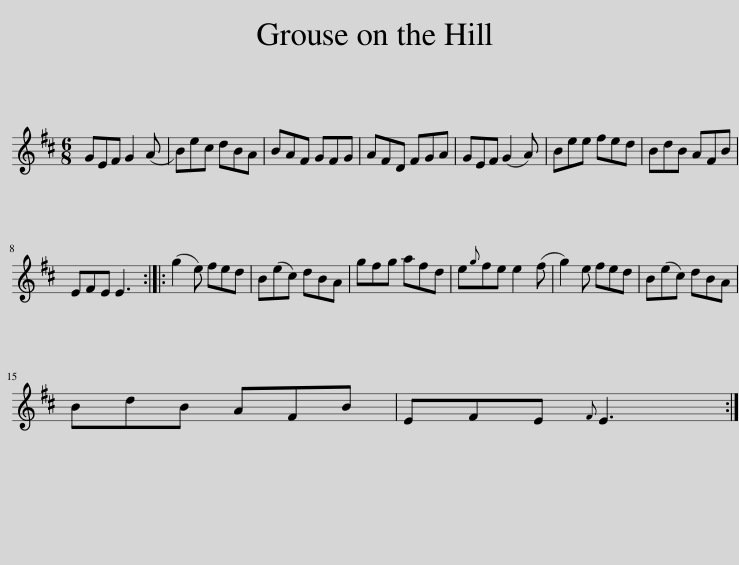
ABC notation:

X:1
L:1/8
M:6/8
I:linebreak $
K:Bmin
V:1 treble
V:1
 GEF G2 (A | B)ec dBA | BAF GFG | AFD FGA | GEF (G2 A) | %5
 Bee fed | BdB AFB |$ EFE E3 :: (g2 e) fed | B(ec) dBA | %10
 gfg afd | e{g}fe e2 (f | g2) e fed | B(ec) dBA |$ BdB AFB | %15
 EFE{F} E3 :| %16
